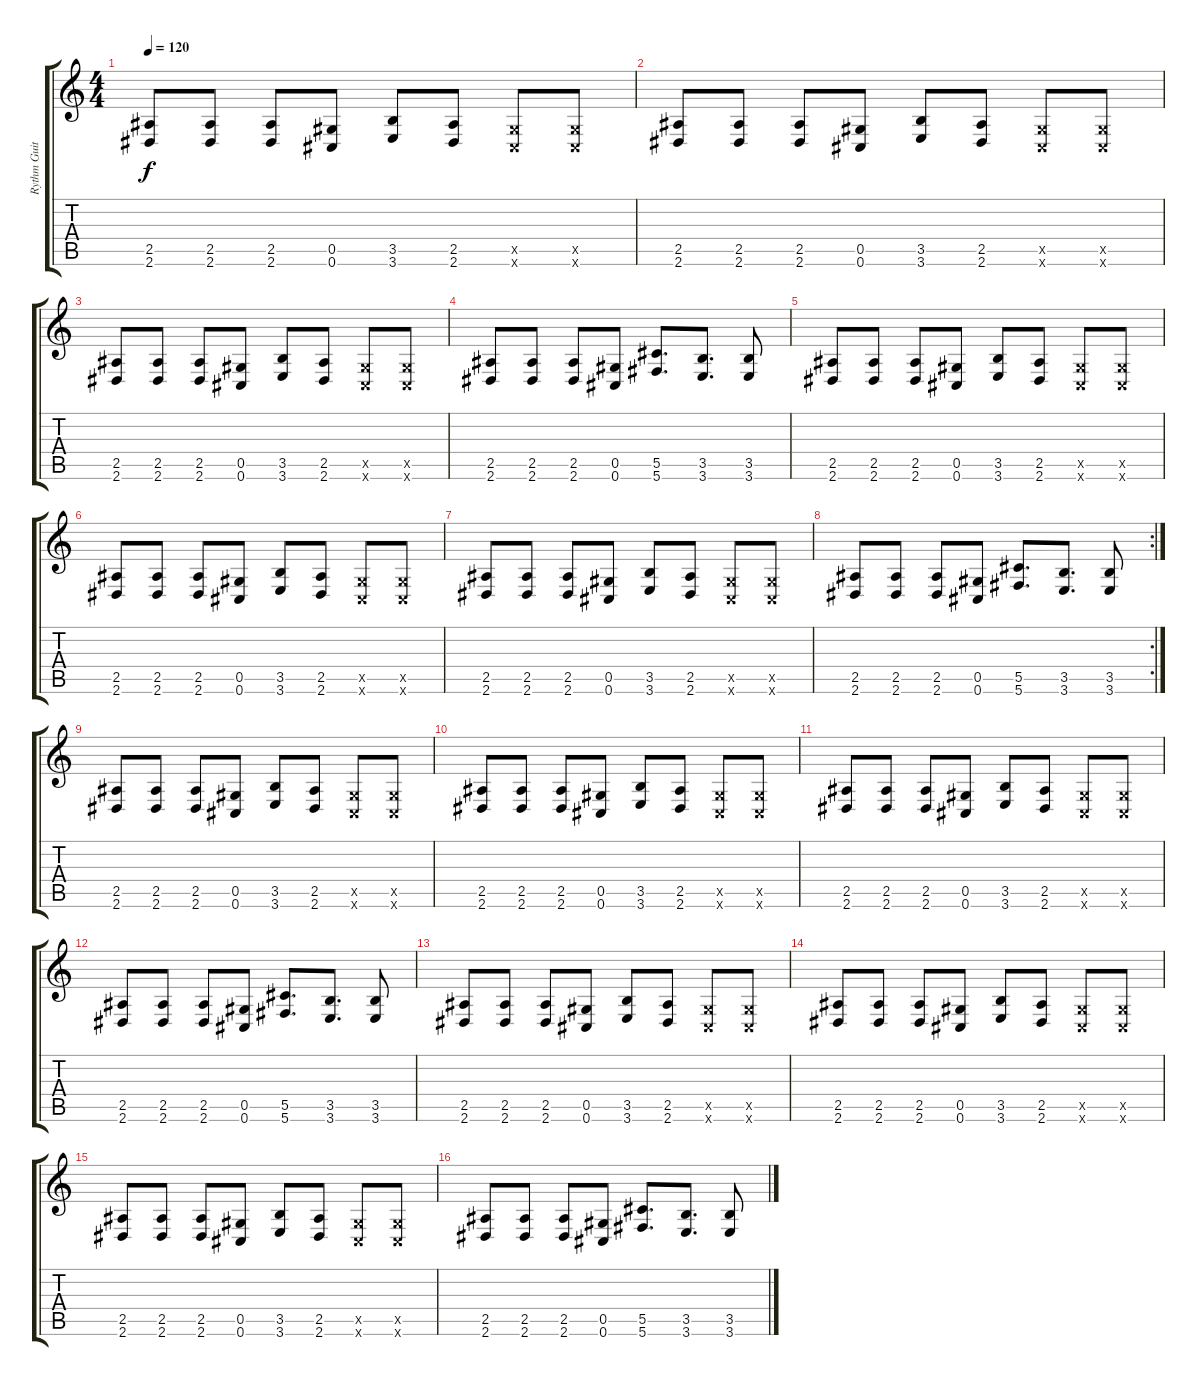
\track ("Rythm Guitar 1" "Rythm Guit") {instrument distortionguitar}
\staff {score tabs}
\tuning (Eb4 Bb3 Gb3 Db3 Ab2 Db2) {hide}
\ts (4 4)
\tempo 120
\clef g2
\ks c
(2.5 2.6).8{dy f} (2.5 2.6).8 (2.5 2.6).8 (0.5 0.6).8 (3.5 3.6).8 (2.5 2.6).8 (0.5{x} 0.6{x}).8 (0.5{x} 0.6{x}).8 |
(2.5 2.6).8 (2.5 2.6).8 (2.5 2.6).8 (0.5 0.6).8 (3.5 3.6).8 (2.5 2.6).8 (0.5{x} 0.6{x}).8 (0.5{x} 0.6{x}).8 |
(2.5 2.6).8 (2.5 2.6).8 (2.5 2.6).8 (0.5 0.6).8 (3.5 3.6).8 (2.5 2.6).8 (0.5{x} 0.6{x}).8 (0.5{x} 0.6{x}).8 |
(2.5 2.6).8 (2.5 2.6).8 (2.5 2.6).8 (0.5 0.6).8 (5.5 5.6).8{d} (3.5 3.6).8{d} (3.5 3.6).8 |
(2.5 2.6).8 (2.5 2.6).8 (2.5 2.6).8 (0.5 0.6).8 (3.5 3.6).8 (2.5 2.6).8 (0.5{x} 0.6{x}).8 (0.5{x} 0.6{x}).8 |
(2.5 2.6).8 (2.5 2.6).8 (2.5 2.6).8 (0.5 0.6).8 (3.5 3.6).8 (2.5 2.6).8 (0.5{x} 0.6{x}).8 (0.5{x} 0.6{x}).8 |
(2.5 2.6).8 (2.5 2.6).8 (2.5 2.6).8 (0.5 0.6).8 (3.5 3.6).8 (2.5 2.6).8 (0.5{x} 0.6{x}).8 (0.5{x} 0.6{x}).8 |
\rc 2
(2.5 2.6).8 (2.5 2.6).8 (2.5 2.6).8 (0.5 0.6).8 (5.5 5.6).8{d} (3.5 3.6).8{d} (3.5 3.6).8 |
(2.5 2.6).8 (2.5 2.6).8 (2.5 2.6).8 (0.5 0.6).8 (3.5 3.6).8 (2.5 2.6).8 (0.5{x} 0.6{x}).8 (0.5{x} 0.6{x}).8 |
(2.5 2.6).8 (2.5 2.6).8 (2.5 2.6).8 (0.5 0.6).8 (3.5 3.6).8 (2.5 2.6).8 (0.5{x} 0.6{x}).8 (0.5{x} 0.6{x}).8 |
(2.5 2.6).8 (2.5 2.6).8 (2.5 2.6).8 (0.5 0.6).8 (3.5 3.6).8 (2.5 2.6).8 (0.5{x} 0.6{x}).8 (0.5{x} 0.6{x}).8 |
(2.5 2.6).8 (2.5 2.6).8 (2.5 2.6).8 (0.5 0.6).8 (5.5 5.6).8{d} (3.5 3.6).8{d} (3.5 3.6).8 |
(2.5 2.6).8 (2.5 2.6).8 (2.5 2.6).8 (0.5 0.6).8 (3.5 3.6).8 (2.5 2.6).8 (0.5{x} 0.6{x}).8 (0.5{x} 0.6{x}).8 |
(2.5 2.6).8 (2.5 2.6).8 (2.5 2.6).8 (0.5 0.6).8 (3.5 3.6).8 (2.5 2.6).8 (0.5{x} 0.6{x}).8 (0.5{x} 0.6{x}).8 |
(2.5 2.6).8 (2.5 2.6).8 (2.5 2.6).8 (0.5 0.6).8 (3.5 3.6).8 (2.5 2.6).8 (0.5{x} 0.6{x}).8 (0.5{x} 0.6{x}).8 |
(2.5 2.6).8 (2.5 2.6).8 (2.5 2.6).8 (0.5 0.6).8 (5.5 5.6).8{d} (3.5 3.6).8{d} (3.5 3.6).8
